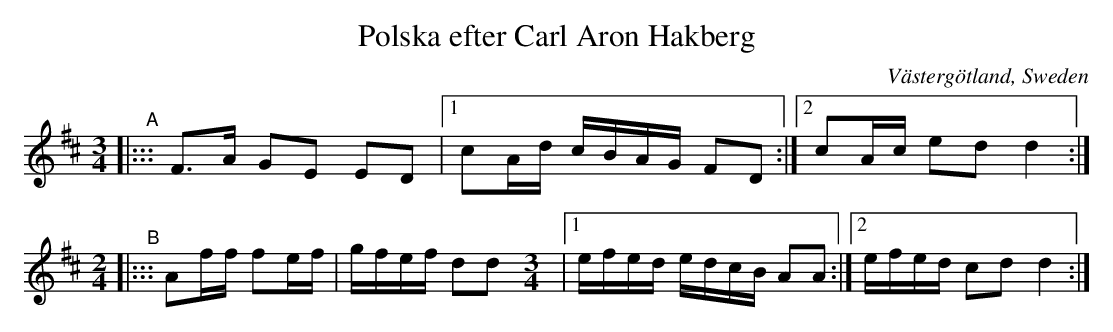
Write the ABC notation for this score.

X:1
T: Polska efter Carl Aron Hakberg
O: V\"asterg\"otland, Sweden
M: 3/4
L: 1/16
K: D
"^A"|::: F3A G2E2 E2D2 |[1 c2Ad cBAG F2D2 :|[2 c2Ac e2d2 d4 :|
[M:2/4]
"^B"|::: A2ff f2ef | gfef d2d2 [M:3/4]|[1 efed edcB A2A2 :|2 efed c2d2 d4 :|
